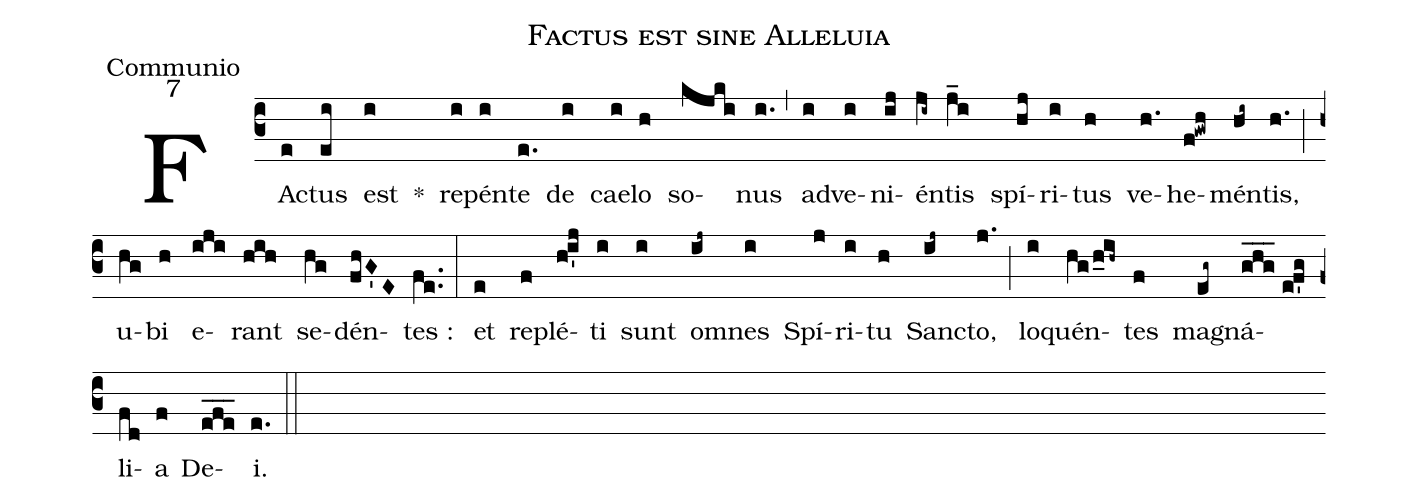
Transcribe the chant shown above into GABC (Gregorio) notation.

name:Factus est sine Alleluia;
office-part:Communio;
mode:7;
%%
(c3) FA(e)ctus(ei) est(i) *() re(i)pén(i)te(e.) de(i) cae(i)lo(h) so(kjki)nus(i.) (,) ad(i)ve(i)ni(ij)én(ji~)tis(j_i) spí(hj)ri(i)tus(h) ve(h.)he(f!gwh)mén(hi~)tis,(h.) (;) u(hg)bi(h) e(iji)rant(hih) se(hg)dén(fhG'E)tes :(fe..) (:) et(e) re(f)plé(hi'j)ti(i) sunt(i) o(ij~)mnes(i) Spí(j)ri(i)tu(h) San(ij~)cto,(j.) (;) lo(i)quén(hg/h_ih~)tes(f) ma(eg~)gná(ghg___//ef'g)li(fd)a(f) De(efe___)i.(e.) (::)
